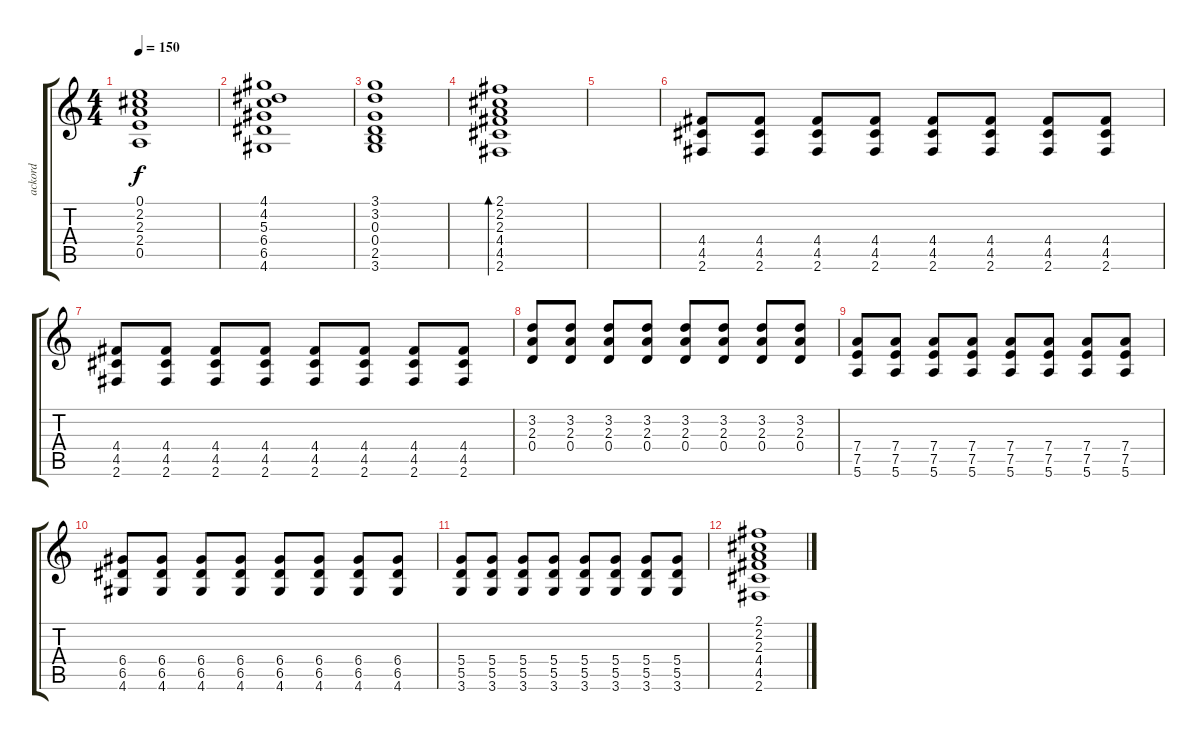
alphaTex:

\track ("ackord" "ackord") {instrument electricguitarjazz}
\staff {score tabs}
\tuning (E4 B3 G3 D3 A2 E2) {hide}
\ts (4 4)
\tempo 150
\clef g2
\ks c
(0.1 2.2 2.3 2.4 0.5).1{dy f} |
(4.1 4.2 5.3 6.4 6.5 4.6).1 |
(3.1 3.2 0.3 0.4 2.5 3.6).1 |
(2.1 2.2 2.3 4.4 4.5 2.6).1{bd 60} |
|
(4.4 4.5 2.6).8 (4.4 4.5 2.6).8 (4.4 4.5 2.6).8 (4.4 4.5 2.6).8 (4.4 4.5 2.6).8 (4.4 4.5 2.6).8 (4.4 4.5 2.6).8 (4.4 4.5 2.6).8 |
(4.4 4.5 2.6).8 (4.4 4.5 2.6).8 (4.4 4.5 2.6).8 (4.4 4.5 2.6).8 (4.4 4.5 2.6).8 (4.4 4.5 2.6).8 (4.4 4.5 2.6).8 (4.4 4.5 2.6).8 |
(3.2 2.3 0.4).8 (3.2 2.3 0.4).8 (3.2 2.3 0.4).8 (3.2 2.3 0.4).8 (3.2 2.3 0.4).8 (3.2 2.3 0.4).8 (3.2 2.3 0.4).8 (3.2 2.3 0.4).8 |
(7.4 7.5 5.6).8 (7.4 7.5 5.6).8 (7.4 7.5 5.6).8 (7.4 7.5 5.6).8 (7.4 7.5 5.6).8 (7.4 7.5 5.6).8 (7.4 7.5 5.6).8 (7.4 7.5 5.6).8 |
(6.4 6.5 4.6).8 (6.4 6.5 4.6).8 (6.4 6.5 4.6).8 (6.4 6.5 4.6).8 (6.4 6.5 4.6).8 (6.4 6.5 4.6).8 (6.4 6.5 4.6).8 (6.4 6.5 4.6).8 |
(5.4 5.5 3.6).8 (5.4 5.5 3.6).8 (5.4 5.5 3.6).8 (5.4 5.5 3.6).8 (5.4 5.5 3.6).8 (5.4 5.5 3.6).8 (5.4 5.5 3.6).8 (5.4 5.5 3.6).8 |
(2.1 2.2 2.3 4.4 4.5 2.6).1
